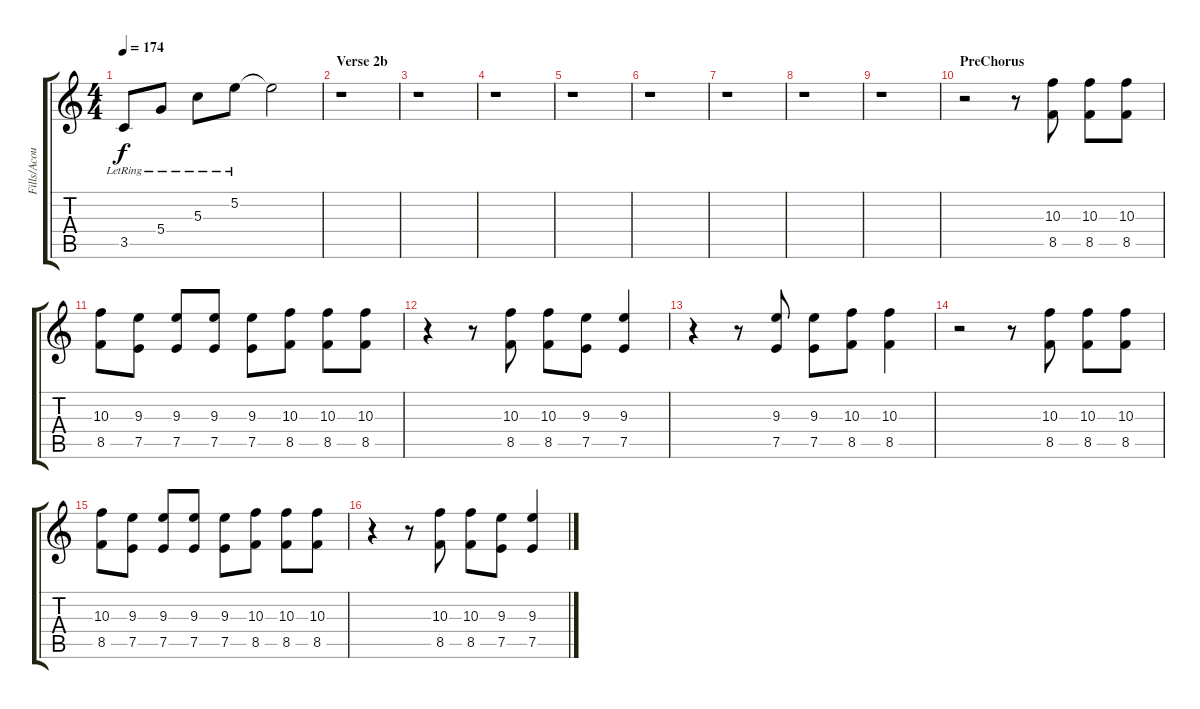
\track ("Fills/Acoustic" "Fills/Acou") {instrument overdrivenguitar}
\staff {score tabs}
\tuning (E4 B3 G3 D3 A2 D2) {hide}
\ts (4 4)
\tempo 174
\clef g2
\ks c
3.5{lr}.8{dy f} 5.4{lr}.8 5.3{lr}.8 5.2{lr}.8 5.2{t}.2 |
\section ("" "Verse 2b")
r.1 |
r.1 |
r.1 |
r.1 |
r.1 |
r.1 |
r.1 |
r.1 |
\section ("" "PreChorus")
r.2{volume 8 balance 10 instrument distortionguitar} r.8 (10.3 8.5).8 (10.3 8.5).8 (10.3 8.5).8 |
(10.3 8.5).8 (9.3 7.5).8 (9.3 7.5).8 (9.3 7.5).8 (9.3 7.5).8 (10.3 8.5).8 (10.3 8.5).8 (10.3 8.5).8 |
r.4 r.8 (10.3 8.5).8 (10.3 8.5).8 (9.3 7.5).8 (9.3 7.5).4 |
r.4 r.8 (9.3 7.5).8 (9.3 7.5).8 (10.3 8.5).8 (10.3 8.5).4 |
r.2{volume 8 balance 10 instrument distortionguitar} r.8 (10.3 8.5).8 (10.3 8.5).8 (10.3 8.5).8 |
(10.3 8.5).8 (9.3 7.5).8 (9.3 7.5).8 (9.3 7.5).8 (9.3 7.5).8 (10.3 8.5).8 (10.3 8.5).8 (10.3 8.5).8 |
r.4 r.8 (10.3 8.5).8 (10.3 8.5).8 (9.3 7.5).8 (9.3 7.5).4
